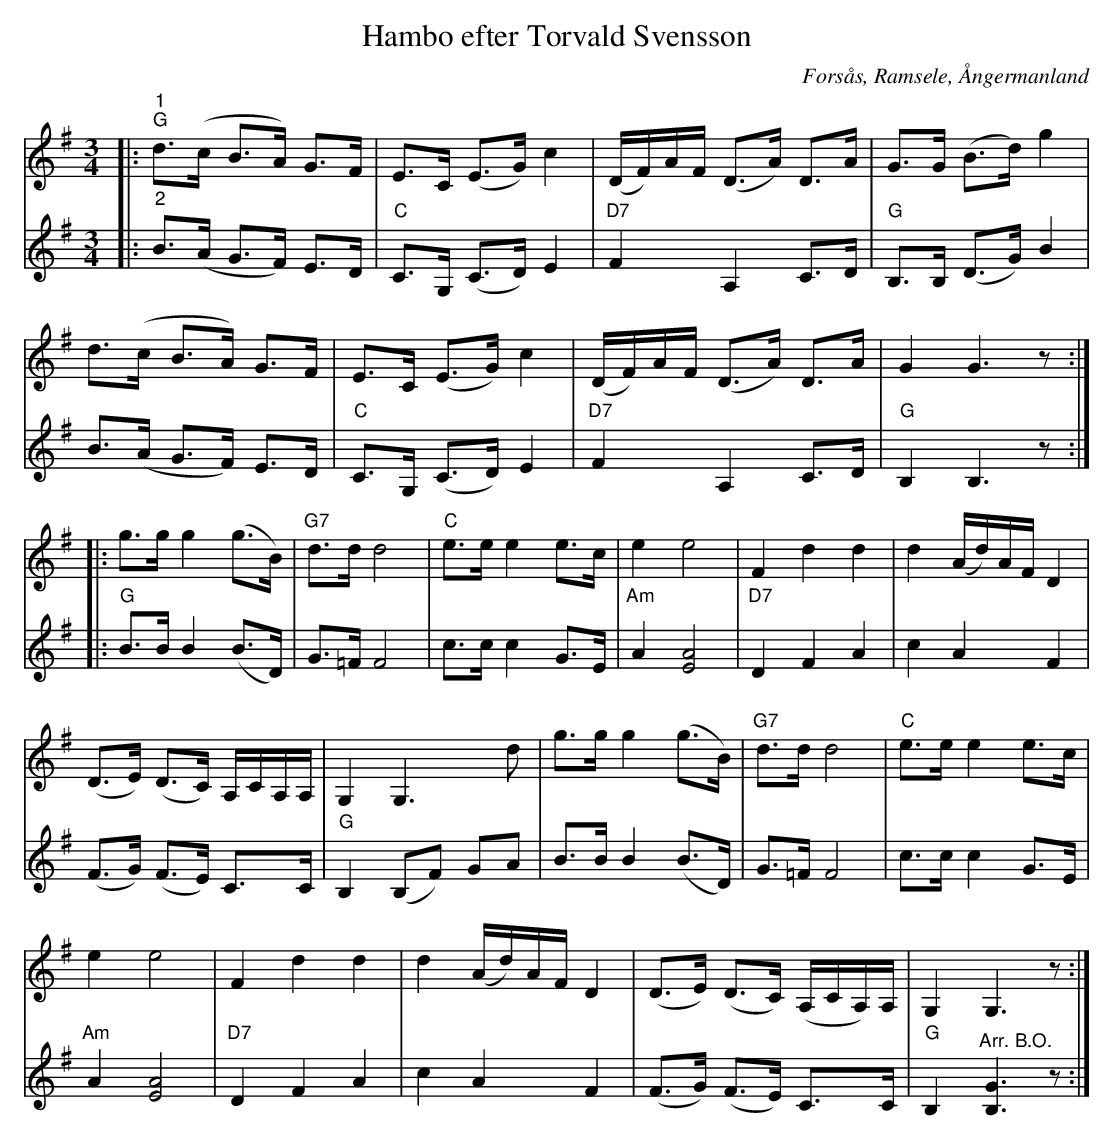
X:1
T:Hambo efter Torvald Svensson
O:Forsås, Ramsele, Ångermanland
L:1/8
M:3/4
K:G
V:1
|:"^1""G" d>(c B>A) G>F | E>C (E>G) c2 | (D/F/)A/F/ (D>A) D>A | G>G (B>d) g2 |
d>(c B>A) G>F | E>C (E>G) c2 | (D/F/)A/F/ (D>A) D>A | G2 G3 z ::
g>g g2 (g>B) |"G7" d>d d4 |"C" e>e e2 e>c | e2 e4 | F2 d2 d2 | d2 (A/d/)A/F/ D2 |
(D>E) (D>C) A,/C/A,/A,/ | G,2 G,3 d | g>g g2 (g>B) | "G7" d>d d4 |"C" e>e e2 e>c |
e2 e4 | F2 d2 d2 | d2 (A/d/)A/F/ D2 | (D>E) (D>C) (A,/C/A,/)A,/ | G,2 G,3 z :|
V:2
|:"^2" B>(A G>F) E>D |"C" C>G, (C>D) E2 |"D7" F2 A,2 C>D |"G" B,>B, (D>G) B2 |
B>(A G>F) E>D | "C" C>G, (C>D) E2 |"D7" F2 A,2 C>D |"G" B,2 B,3 z ::
"G" B>B B2 (B>D) | G>=F F4 | c>c c2 G>E | "Am" A2 [EA]4 |"D7" D2 F2 A2 |
c2 A2 F2 | (F>G) (F>E) C>C |"G" B,2 (B,F) GA | B>B B2 (B>D) | G>=F F4 |
c>c c2 G>E |"Am" A2 [EA]4 |"D7" D2 F2 A2 | c2 A2 F2 | (F>G) (F>E) C>C | "G" B,2"^Arr. B.O." [B,G]3 z :|
